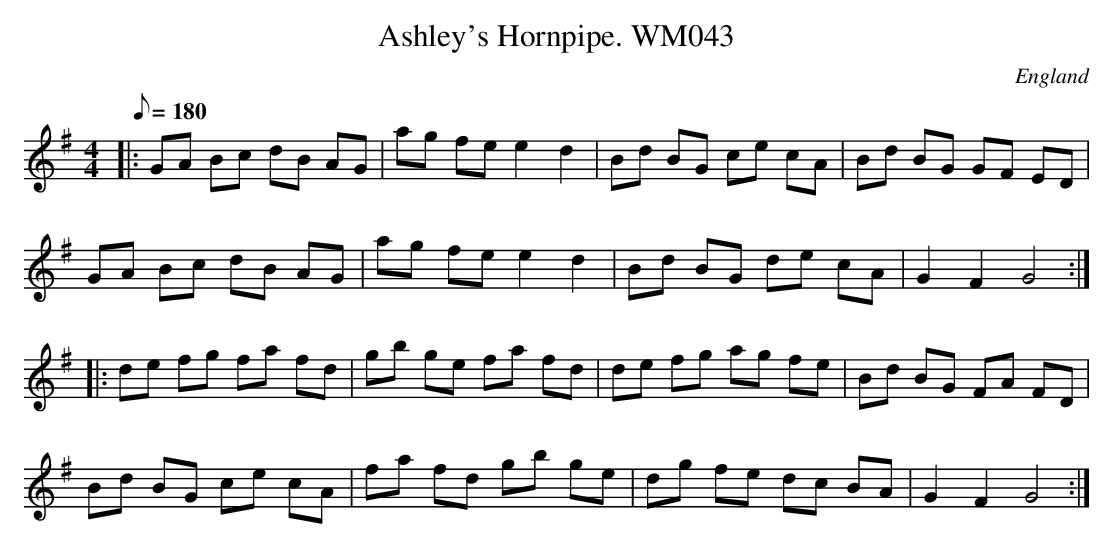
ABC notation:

X:1
T:Ashley's Hornpipe. WM043
M:4/4
L:1/8
Q:180
O:England
K:G
|:\
GA Bc dB AG | ag fe e2- d2 | Bd BG ce cA | Bd BG GF ED |
GA Bc dB AG | ag fe e2- d2 | Bd BG de cA | G2 F2 G4 :|
|:\
de fg fa fd | gb ge fa fd | de fg ag fe | Bd BG FA FD |
Bd BG ce cA | fa fd gb ge | dg fe dc BA | G2 F2 G4 :|
